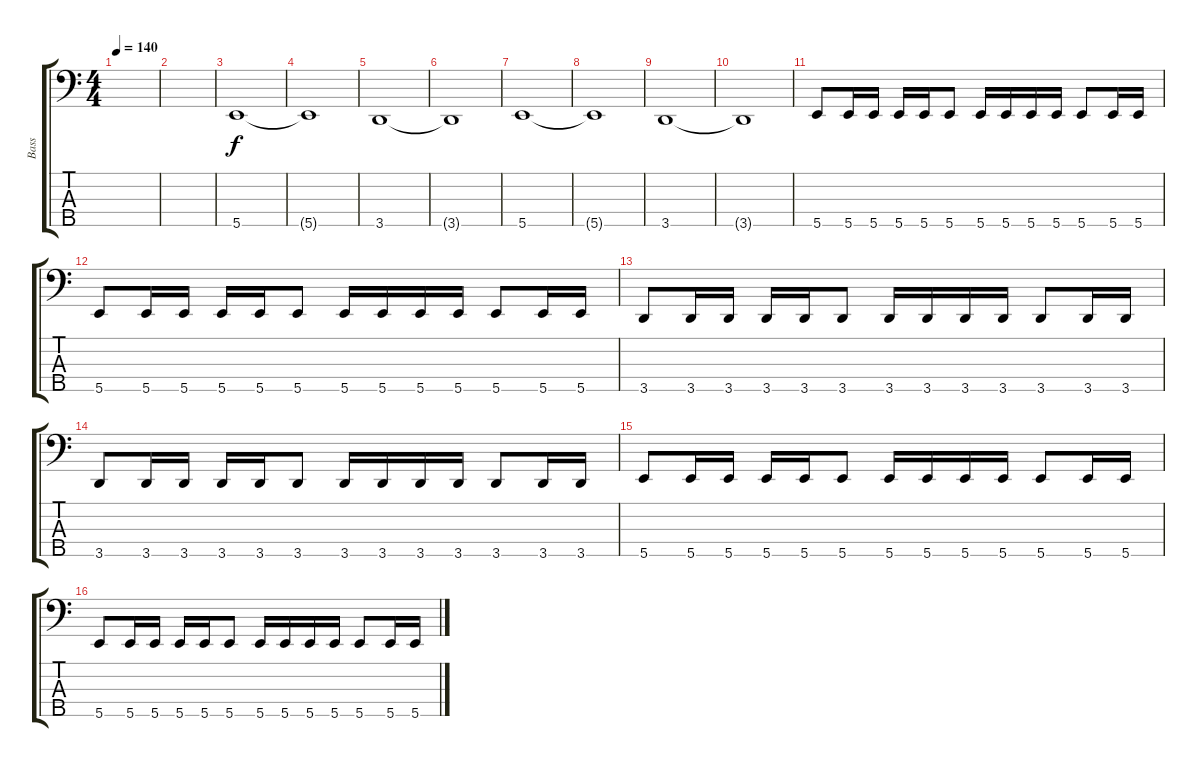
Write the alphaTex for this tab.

\track ("Bass" "Bass") {instrument fretlessbass}
\staff {score tabs}
\tuning (G2 D2 A1 E1 B0) {hide}
\ts (4 4)
\tempo 140
\clef f4
\ks c
|
|
5.5.1 |
5.5{t}.1 |
3.5.1 |
3.5{t}.1 |
5.5.1 |
5.5{t}.1 |
3.5.1 |
3.5{t}.1 |
5.5.8 5.5.16 5.5.16 5.5.16 5.5.16 5.5.8 5.5.16 5.5.16 5.5.16 5.5.16 5.5.8 5.5.16 5.5.16 |
5.5.8 5.5.16 5.5.16 5.5.16 5.5.16 5.5.8 5.5.16 5.5.16 5.5.16 5.5.16 5.5.8 5.5.16 5.5.16 |
3.5.8 3.5.16 3.5.16 3.5.16 3.5.16 3.5.8 3.5.16 3.5.16 3.5.16 3.5.16 3.5.8 3.5.16 3.5.16 |
3.5.8 3.5.16 3.5.16 3.5.16 3.5.16 3.5.8 3.5.16 3.5.16 3.5.16 3.5.16 3.5.8 3.5.16 3.5.16 |
5.5.8 5.5.16 5.5.16 5.5.16 5.5.16 5.5.8 5.5.16 5.5.16 5.5.16 5.5.16 5.5.8 5.5.16 5.5.16 |
5.5.8 5.5.16 5.5.16 5.5.16 5.5.16 5.5.8 5.5.16 5.5.16 5.5.16 5.5.16 5.5.8 5.5.16 5.5.16
